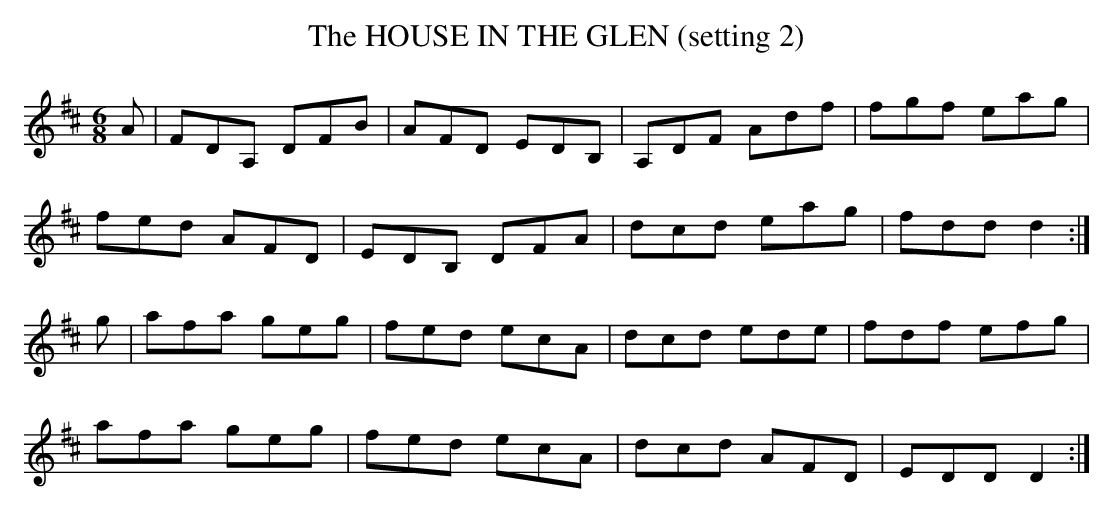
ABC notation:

X:1
T:HOUSE IN THE GLEN (setting 2), The
M:6/8
L:1/8
K:D
A|FDA, DFB|AFD EDB,|A,DF Adf|fgf eag|
fed AFD|EDB, DFA|dcd eag|fdd d2:|
g|afa geg|fed ecA|dcd ede|fdf efg|
afa geg|fed ecA|dcd AFD|EDD D2:|
